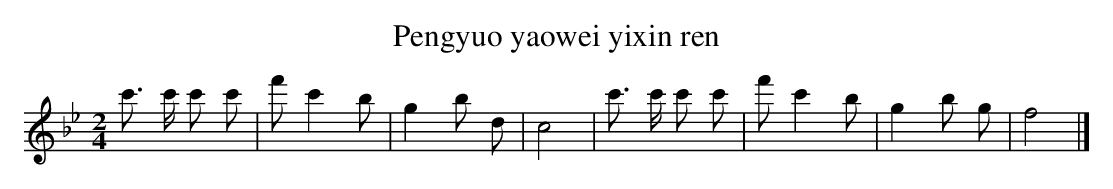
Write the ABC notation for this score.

X:1
T: Pengyuo yaowei yixin ren
L: 1/8
M: 2/4
K: Bb
c'> c' c' c' [I:setbarnb 1]|
f'c'2b |
g2b d |
c4 |
c'> c' c' c' |
f'c'2b |
g2b g |
f4 |]
